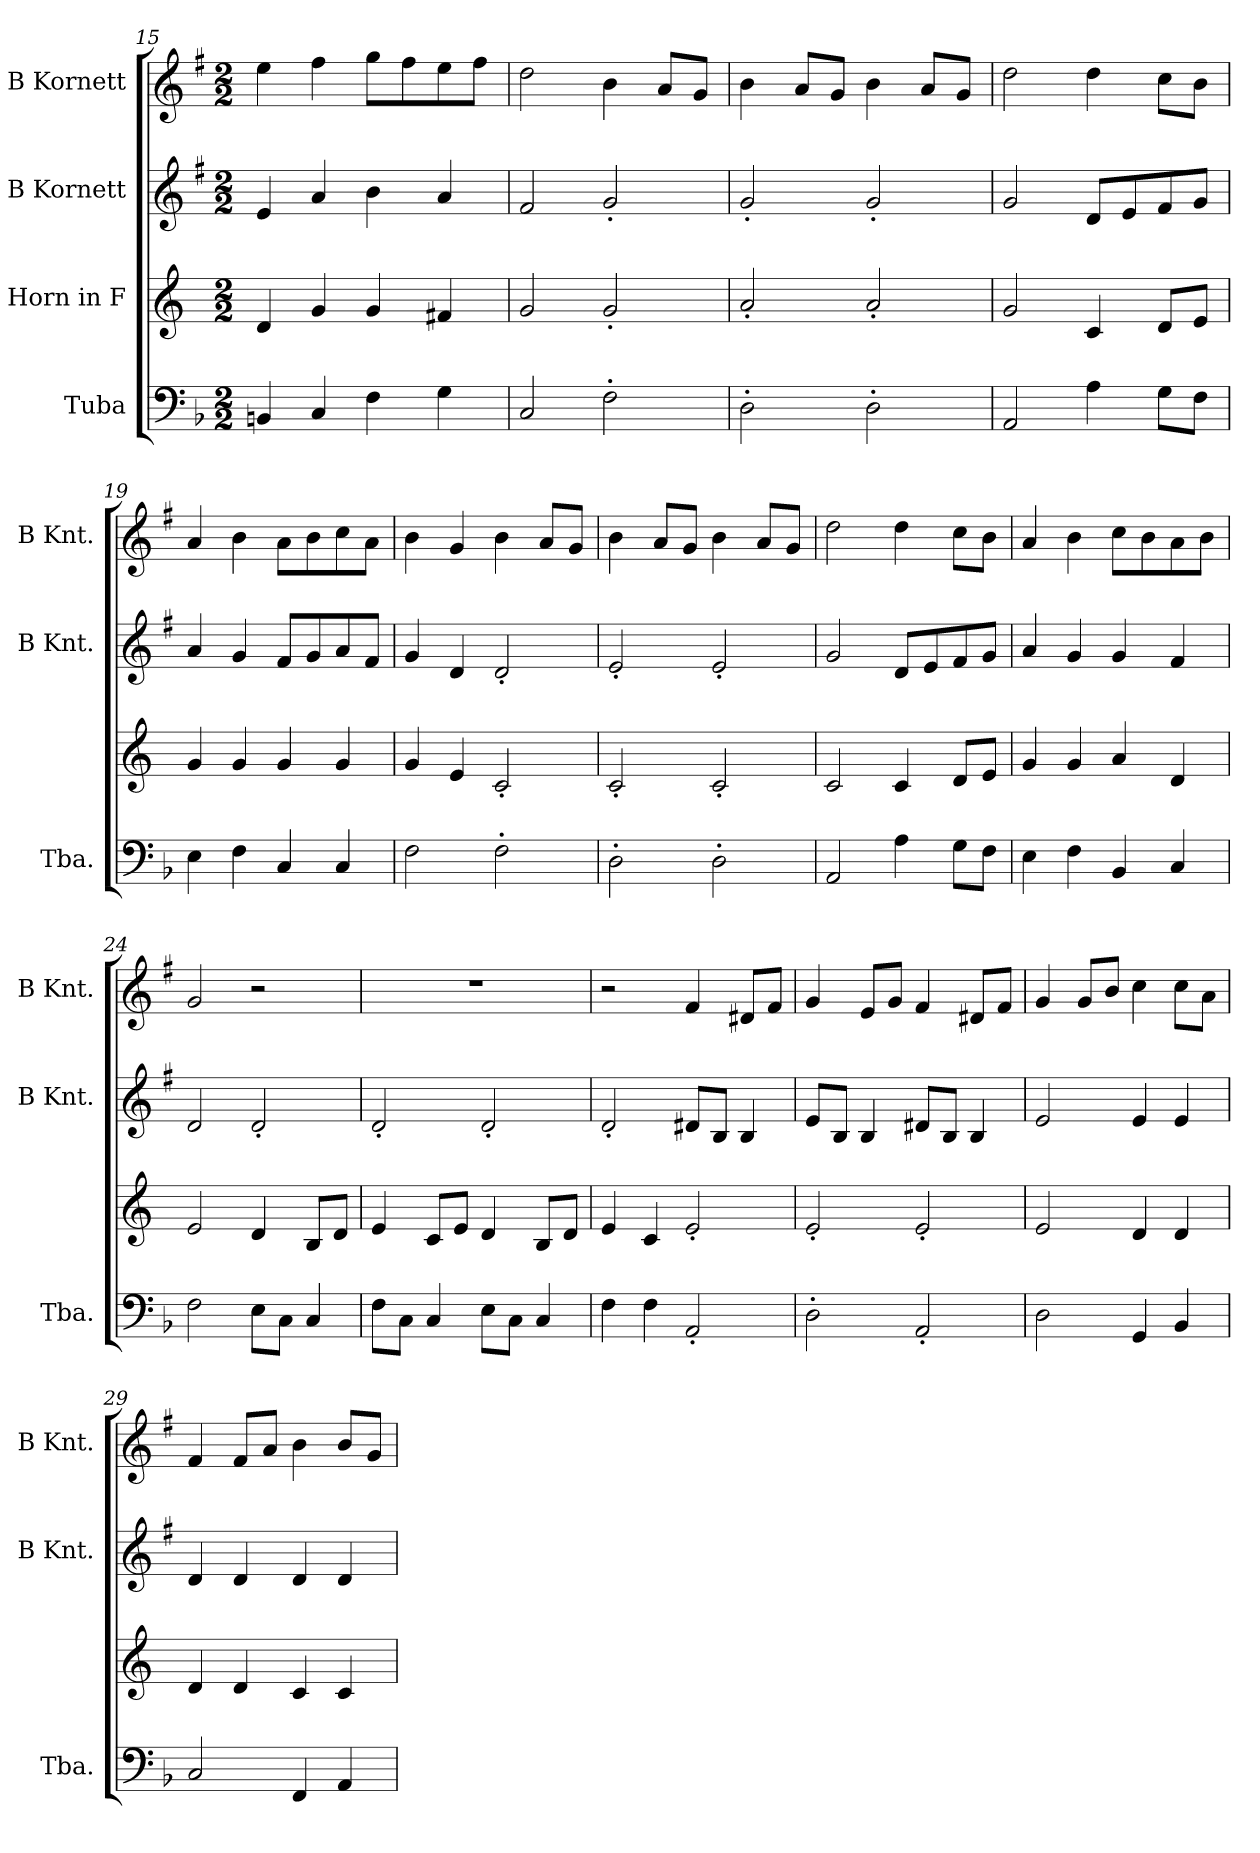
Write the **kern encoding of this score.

**kern	**kern	**kern	**kern
*part4	*part3	*part2	*part1
*staff4	*staff3	*staff2	*staff1
*I"Tuba	*I"Horn in F	*I"B Kornett	*I"B Kornett
*I'Tba.	*	*I'B Knt.	*I'B Knt.
*clefF4	*clefG2	*clefG2	*clefG2
*	*ITrd4c7	*ITrd1c2	*ITrd1c2
*k[b-]	*k[b-]	*k[b-]	*k[b-]
*M2/2	*M2/2	*M2/2	*M2/2
=15	=15	=15	=15
4BBn/	4G/	4d/	4dd\
4C/	4c/	4g/	4ee\
4F\	4c/	4a\	8ff\L
.	.	.	8ee\
4G\	4Bn/	4g/	8dd\
.	.	.	8ee\J
=16	=16	=16	=16
2C/	2c/	2e/	2cc\
2F'\	2c'/	2f'/	4a\
.	.	.	8g/L
.	.	.	8f/J
=17	=17	=17	=17
2D'\	2d'/	2f'/	4a\
.	.	.	8g/L
.	.	.	8f/J
2D'\	2d'/	2f'/	4a\
.	.	.	8g/L
.	.	.	8f/J
!!LO:PB:g=z
=18	=18	=18	=18
2AA/	2c/	2f/	2cc\
4A\	4F/	8c/L	4cc\
.	.	8d/	.
8G\L	8G/L	8e/	8b-\L
8F\J	8A/J	8f/J	8a\J
=19	=19	=19	=19
4E\	4c/	4g/	4g/
4F\	4c/	4f/	4a\
4C/	4c/	8e/L	8g\L
.	.	8f/	8a\
4C/	4c/	8g/	8b-\
.	.	8e/J	8g\J
=20	=20	=20	=20
2F\	4c/	4f/	4a\
.	4A/	4c/	4f/
2F'\	2F'/	2c'/	4a\
.	.	.	8g/L
.	.	.	8f/J
=21	=21	=21	=21
2D'\	2F'/	2d'/	4a\
.	.	.	8g/L
.	.	.	8f/J
2D'\	2F'/	2d'/	4a\
.	.	.	8g/L
.	.	.	8f/J
=22	=22	=22	=22
2AA/	2F/	2f/	2cc\
4A\	4F/	8c/L	4cc\
.	.	8d/	.
8G\L	8G/L	8e/	8b-\L
8F\J	8A/J	8f/J	8a\J
=23	=23	=23	=23
4E\	4c/	4g/	4g/
4F\	4c/	4f/	4a\
4BB-/	4d/	4f/	8b-\L
.	.	.	8a\
4C/	4G/	4e/	8g\
.	.	.	8a\J
!!LO:LB:g=z
=24	=24	=24	=24
2F\	2A/	2c/	2f/
8E\L	4G/	2c'/	2r
8C\J	.	.	.
4C/	8E/L	.	.
.	8G/J	.	.
=25	=25	=25	=25
8F\L	4A/	2c'/	1r
8C\J	.	.	.
4C/	8F/L	.	.
.	8A/J	.	.
8E\L	4G/	2c'/	.
8C\J	.	.	.
4C/	8E/L	.	.
.	8G/J	.	.
=26	=26	=26	=26
4F\	4A/	2c'/	2r
4F\	4F/	.	.
2AA'/	2A'/	8c#X/L	4e/
.	.	8A/J	.
.	.	4A/	8c#X/L
.	.	.	8e/J
=27	=27	=27	=27
2D'\	2A'/	8d/L	4f/
.	.	8A/J	.
.	.	4A/	8d/L
.	.	.	8f/J
2AA'/	2A'/	8c#X/L	4e/
.	.	8A/J	.
.	.	4A/	8c#X/L
.	.	.	8e/J
=28	=28	=28	=28
2D\	2A/	2d/	4f/
.	.	.	8f/L
.	.	.	8a/J
4GG/	4G/	4d/	4b-\
4BB-/	4G/	4d/	8b-\L
.	.	.	8g\J
!!LO:LB:g=z
=29	=29	=29	=29
2C/	4G/	4c/	4e/
.	4G/	4c/	8e/L
.	.	.	8g/J
4FF/	4F/	4c/	4a\
4AA/	4F/	4c/	8a/L
.	.	.	8f/J
=	=	=	=
*-	*-	*-	*-
